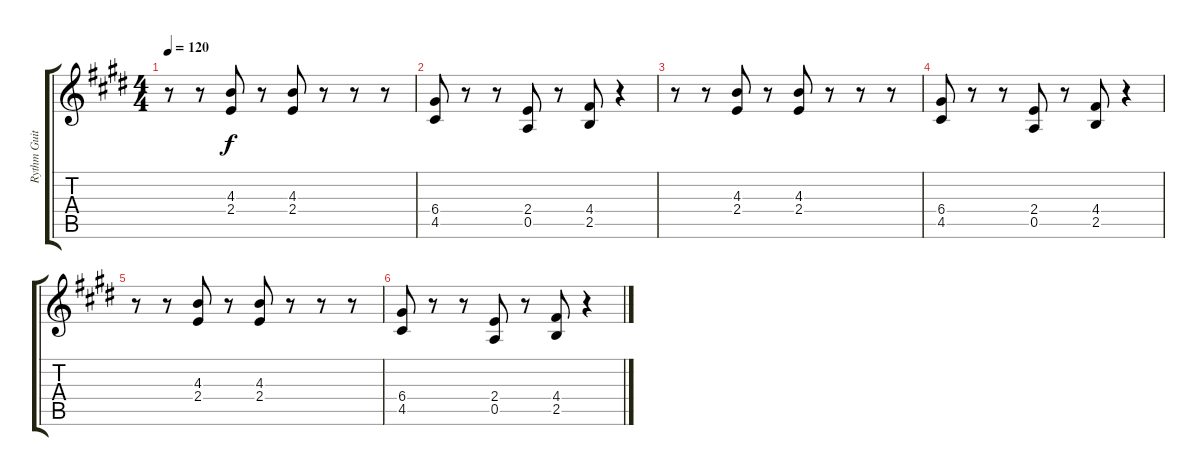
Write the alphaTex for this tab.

\track ("Rythm Guitar" "Rythm Guit") {instrument distortionguitar}
\staff {score tabs}
\tuning (E4 B3 G3 D3 A2 E2) {hide}
\ts (4 4)
\tempo 120
\clef g2
\ks e
r.8{dy f} r.8 (4.3 2.4).8 r.8 (4.3 2.4).8 r.8 r.8 r.8 |
(6.4 4.5).8 r.8 r.8 (2.4 0.5).8 r.8 (4.4 2.5).8 r.4 |
r.8 r.8 (4.3 2.4).8 r.8 (4.3 2.4).8 r.8 r.8 r.8 |
(6.4 4.5).8 r.8 r.8 (2.4 0.5).8 r.8 (4.4 2.5).8 r.4 |
r.8 r.8 (4.3 2.4).8 r.8 (4.3 2.4).8 r.8 r.8 r.8 |
(6.4 4.5).8 r.8 r.8 (2.4 0.5).8 r.8 (4.4 2.5).8 r.4
